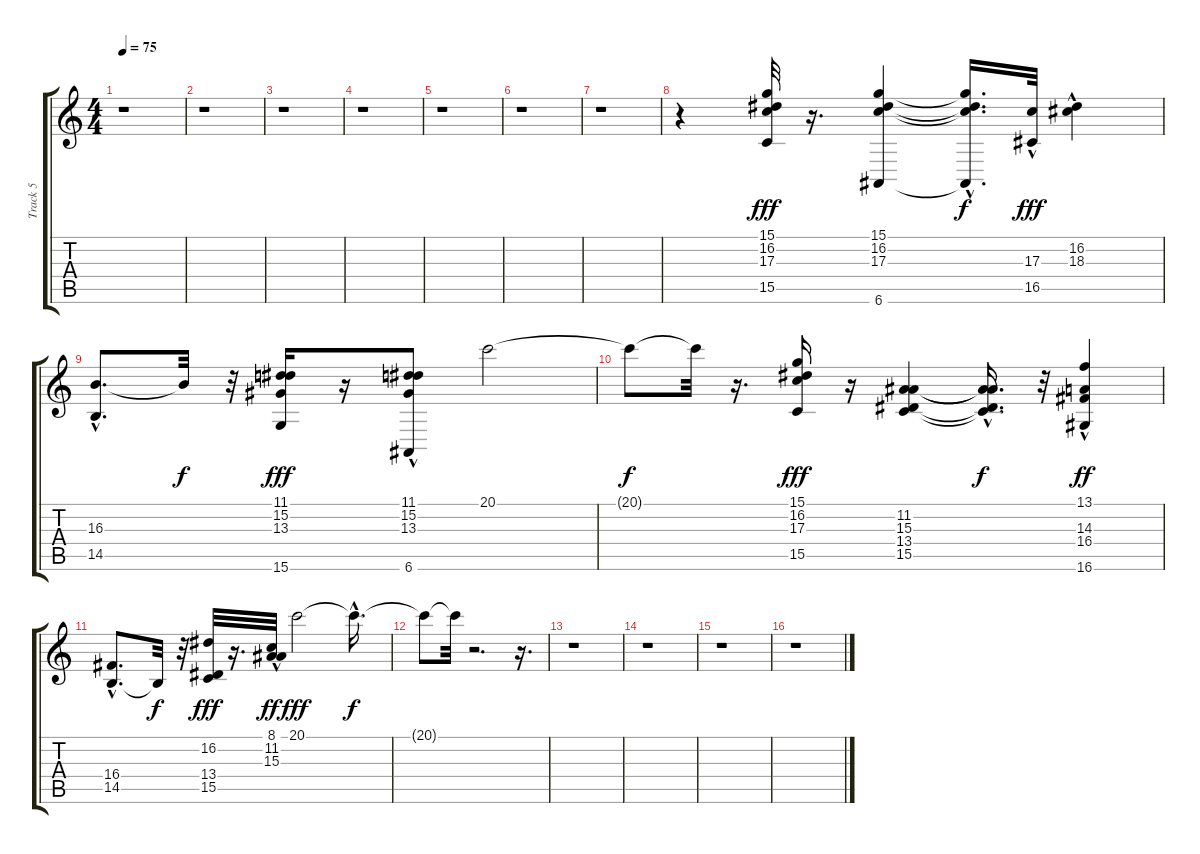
\track ("Track 5" "Track 5") {instrument rockorgan}
\staff {score tabs}
\tuning (E4 B3 G3 D3 A2 E2) {hide}
\ts (4 4)
\tempo 75
\clef g2
\ks c
r.1{dy f} |
r.1 |
r.1 |
r.1 |
r.1 |
r.1 |
r.1 |
r.4 (15.1 16.2 17.3 15.5).32{dy fff} r.16{d} (15.1 16.2 17.3 6.6).4 (15.1{t} 16.2{t} 17.3{t} 6.6{hac t}).16{d dy f} (17.3{hac} 16.5{hac}).32{dy fff} (16.2{hac} 18.3).4 |
(16.3{hac} 14.5{hac}).8{d} 16.3{t}.32{dy f} r.32 (11.1 15.2 13.3 15.6).16{dy fff} r.16 (11.1{hac} 15.2{hac} 13.3{hac} 6.6).8 20.1.2 |
20.1{t}.8{dy f} 20.1{t}.32 r.16{d} (15.1 16.2 17.3 15.5).16{dy fff} r.16 (11.2 15.3 13.4 15.5).4 (11.2{t} 15.3{t} 13.4{t} 15.5{hac t}).16{d dy f} r.32 (13.1{hac} 14.3 16.4{hac} 16.6{hac}).4{dy ff} |
(16.4{hac} 14.5{hac}).8{d} 14.5{t}.32{dy f} r.32 (16.2 13.4 15.5).32{dy fff} r.16{d} (8.1{hac} 11.2{hac} 15.3{hac}).32{dy ff} 20.1.2{dy fff} 20.1{hac t}.16{d dy f} |
20.1{t}.8 20.1{t}.32 r.2{d} r.16{d} |
r.1 |
r.1 |
r.1 |
r.1
